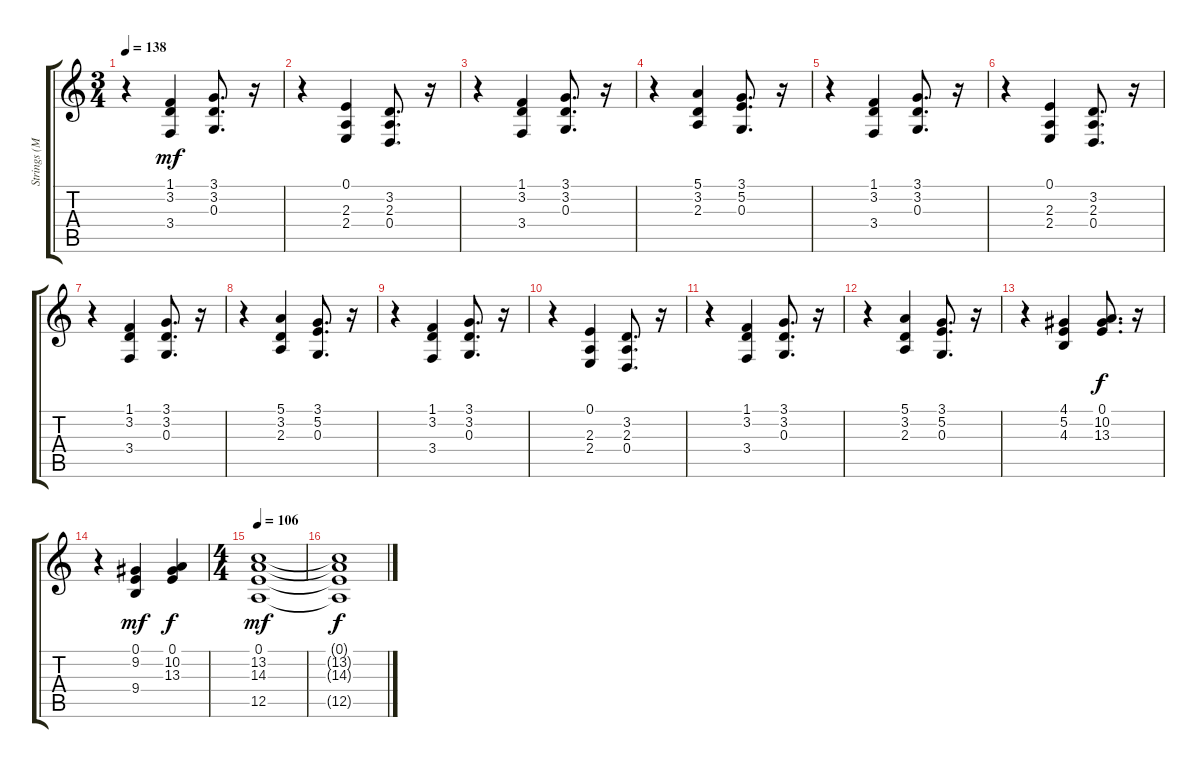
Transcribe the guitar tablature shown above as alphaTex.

\track ("Strings (Mark)" "Strings (M") {instrument stringensemble2}
\staff {score tabs}
\tuning (E4 B3 G3 D3 A2 E2) {hide}
\ts (3 4)
\tempo 138
\clef g2
\ks c
r.4{dy mf} (1.1 3.2 3.4).4 (3.1 3.2 0.3).8{d} r.16 |
r.4 (0.1 2.3 2.4).4 (3.2 2.3 0.4).8{d} r.16 |
r.4 (1.1 3.2 3.4).4 (3.1 3.2 0.3).8{d} r.16 |
r.4 (5.1 3.2 2.3).4 (3.1 5.2 0.3).8{d} r.16 |
r.4 (1.1 3.2 3.4).4 (3.1 3.2 0.3).8{d} r.16 |
r.4 (0.1 2.3 2.4).4 (3.2 2.3 0.4).8{d} r.16 |
r.4 (1.1 3.2 3.4).4 (3.1 3.2 0.3).8{d} r.16 |
r.4 (5.1 3.2 2.3).4 (3.1 5.2 0.3).8{d} r.16 |
r.4 (1.1 3.2 3.4).4 (3.1 3.2 0.3).8{d} r.16 |
r.4 (0.1 2.3 2.4).4 (3.2 2.3 0.4).8{d} r.16 |
r.4 (1.1 3.2 3.4).4 (3.1 3.2 0.3).8{d} r.16 |
r.4 (5.1 3.2 2.3).4 (3.1 5.2 0.3).8{d} r.16 |
r.4 (4.1 5.2 4.3).4 (0.1 10.2 13.3).8{d dy f} r.16 |
r.4 (0.1 9.2 9.4).4{dy mf} (0.1 10.2 13.3).4{dy f} |
\ts (4 4)
\tempo 106
(0.1 13.2 14.3 12.5).1{dy mf instrument stringensemble1} |
(0.1{t} 13.2{t} 14.3{t} 12.5{t}).1{dy f}
